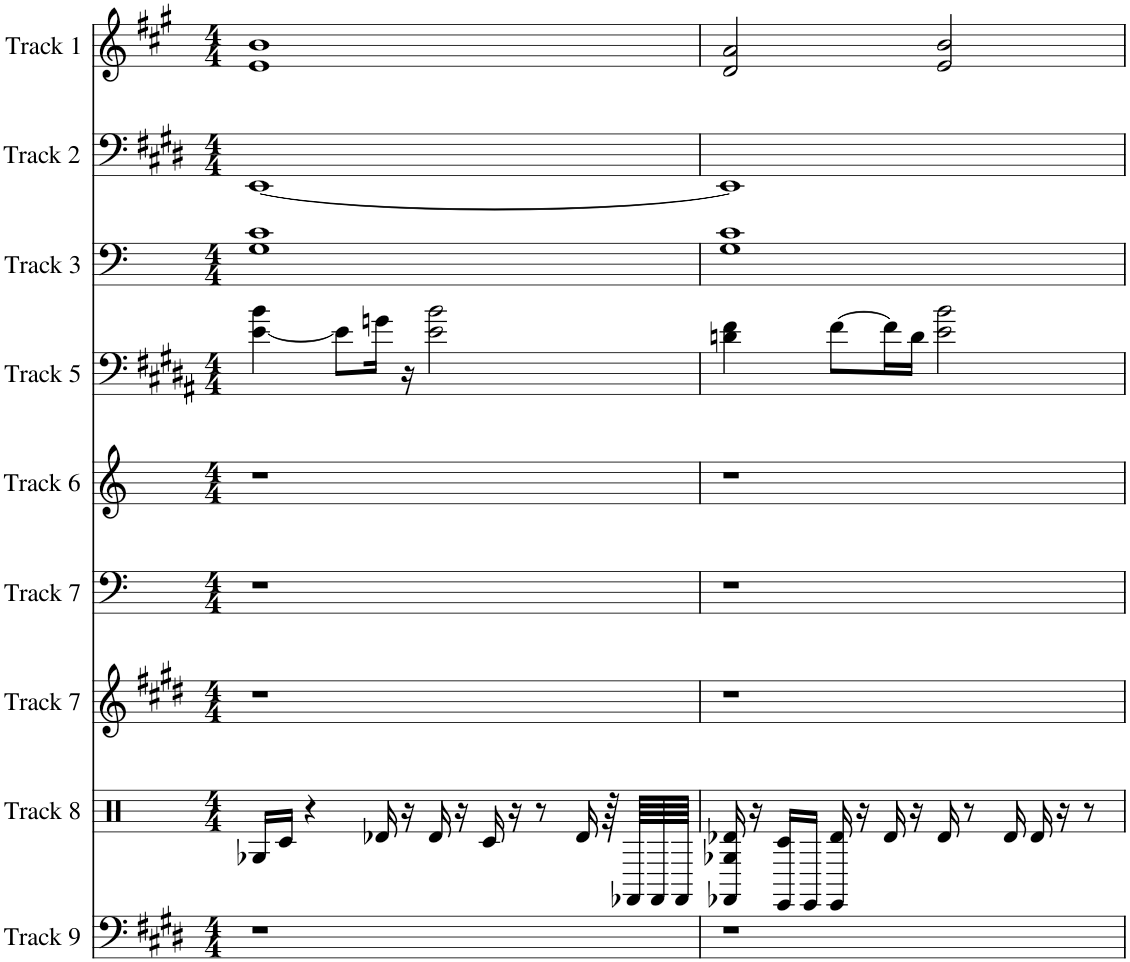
**kern	**kern	**kern	**kern	**kern	**kern	**kern	**kern	**kern
*part9	*part8	*part7	*part6	*part5	*part4	*part3	*part2	*part1
*staff9	*staff8	*staff7	*staff6	*staff5	*staff4	*staff3	*staff2	*staff1
*I"Track 9	*I"Track 8	*I"Track 7	*I"Track 7	*I"Track 6	*I"Track 5	*I"Track 3	*I"Track 2	*I"Track 1
*clefF4	*clefX	*clefG2	*clefF4	*clefG2	*clefF4	*clefF4	*clefF4	*clefG2
*	*	*	*	*Trd-7c-12	*Trd4c7	*	*	*
*k[f#c#g#d#]	*k[]	*k[f#c#g#d#]	*k[]	*k[]	*k[f#c#g#d#a#]	*k[]	*k[f#c#g#d#]	*k[f#c#g#]
*M4/4	*M4/4	*M4/4	*M4/4	*M4/4	*M4/4	*M4/4	*M4/4	*M4/4
=1	=1	=1	=1	=1	=1	=1	=1	=1
1r	16G-X/LL	1r	1r	1r	[4e\ 4b\	1G 1c	[1EE	1e 1b
.	16c/JJ	.	.	.	.	.	.	.
.	4r	.	.	.	.	.	.	.
.	.	.	.	.	8e\L]	.	.	.
.	16d-X/	.	.	.	16gn\Jk	.	.	.
.	16r	.	.	.	16r	.	.	.
.	16d/	.	.	.	2e\ 2b\	.	.	.
.	16r	.	.	.	.	.	.	.
.	16c/	.	.	.	.	.	.	.
.	16r	.	.	.	.	.	.	.
.	8r	.	.	.	.	.	.	.
.	16d/	.	.	.	.	.	.	.
.	64r	.	.	.	.	.	.	.
.	64FF-X/LLLL	.	.	.	.	.	.	.
.	64FF/	.	.	.	.	.	.	.
.	64FF/JJJJ	.	.	.	.	.	.	.
=2	=2	=2	=2	=2	=2	=2	=2	=2
1r	16FF-X/ 16G-X/ 16d-X/	1r	1r	1r	4dn\ 4f#\	1G 1c	1EE]	2d/ 2a/
.	16r	.	.	.	.	.	.	.
.	16EE/ 16c/LL	.	.	.	.	.	.	.
.	16EE/JJ	.	.	.	.	.	.	.
.	16EE/ 16d/	.	.	.	[8f#\L	.	.	.
.	16r	.	.	.	.	.	.	.
.	16d/	.	.	.	16f#\L]	.	.	.
.	16r	.	.	.	16d\JJ	.	.	.
.	16d/	.	.	.	2e\ 2b\	.	.	2e/ 2b/
.	8r	.	.	.	.	.	.	.
.	16d/	.	.	.	.	.	.	.
.	16d/	.	.	.	.	.	.	.
.	16r	.	.	.	.	.	.	.
.	8r	.	.	.	.	.	.	.
=	=	=	=	=	=	=	=	=
*-	*-	*-	*-	*-	*-	*-	*-	*-
